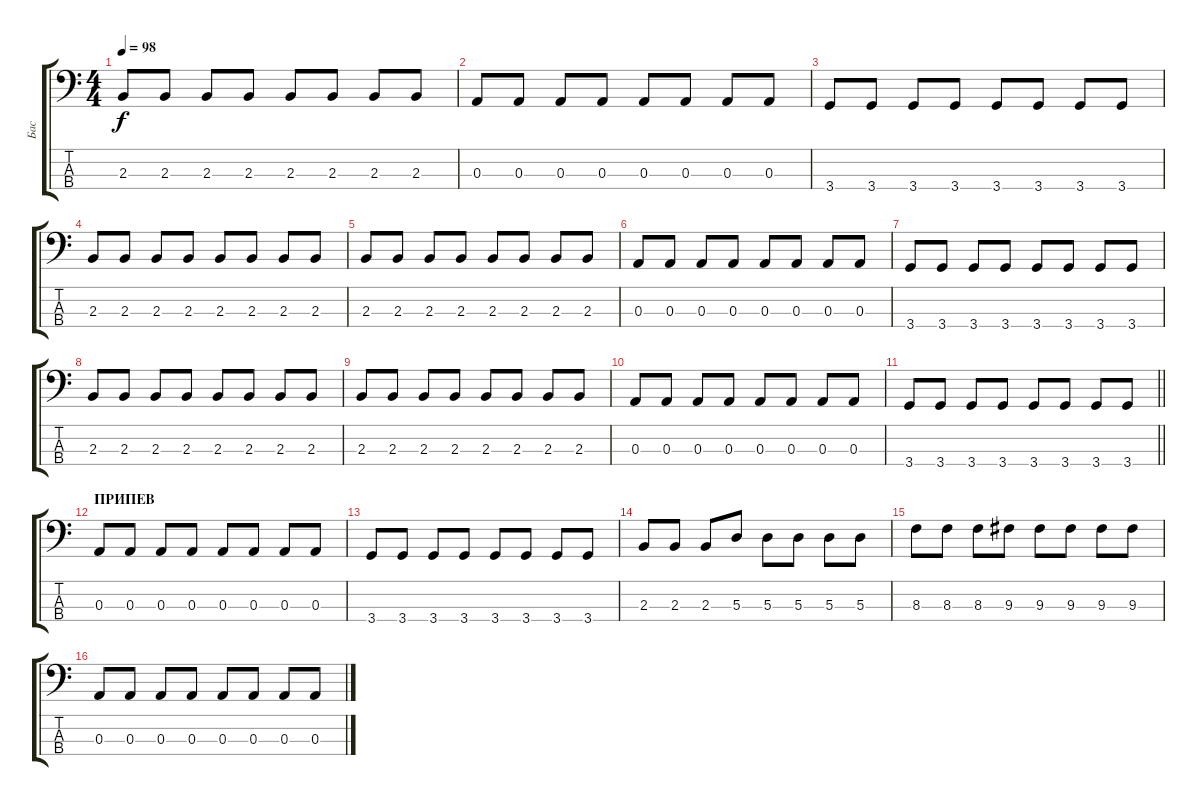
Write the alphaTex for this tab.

\track ("Бас" "Бас") {instrument electricbassfinger}
\staff {score tabs}
\tuning (G2 D2 A1 E1) {hide}
\ts (4 4)
\tempo 98
\clef f4
\ks c
2.3.8{dy f} 2.3.8 2.3.8 2.3.8 2.3.8 2.3.8 2.3.8 2.3.8 |
0.3.8 0.3.8 0.3.8 0.3.8 0.3.8 0.3.8 0.3.8 0.3.8 |
3.4.8 3.4.8 3.4.8 3.4.8 3.4.8 3.4.8 3.4.8 3.4.8 |
2.3.8 2.3.8 2.3.8 2.3.8 2.3.8 2.3.8 2.3.8 2.3.8 |
2.3.8 2.3.8 2.3.8 2.3.8 2.3.8 2.3.8 2.3.8 2.3.8 |
0.3.8 0.3.8 0.3.8 0.3.8 0.3.8 0.3.8 0.3.8 0.3.8 |
3.4.8 3.4.8 3.4.8 3.4.8 3.4.8 3.4.8 3.4.8 3.4.8 |
2.3.8 2.3.8 2.3.8 2.3.8 2.3.8 2.3.8 2.3.8 2.3.8 |
2.3.8 2.3.8 2.3.8 2.3.8 2.3.8 2.3.8 2.3.8 2.3.8 |
0.3.8 0.3.8 0.3.8 0.3.8 0.3.8 0.3.8 0.3.8 0.3.8 |
\barLineRight lightlight
3.4.8 3.4.8 3.4.8 3.4.8 3.4.8 3.4.8 3.4.8 3.4.8 |
\section ("" "ПРИПЕВ")
0.3.8 0.3.8 0.3.8 0.3.8 0.3.8 0.3.8 0.3.8 0.3.8 |
3.4.8 3.4.8 3.4.8 3.4.8 3.4.8 3.4.8 3.4.8 3.4.8 |
2.3.8 2.3.8 2.3.8 5.3.8 5.3.8 5.3.8 5.3.8 5.3.8 |
8.3.8 8.3.8 8.3.8 9.3.8 9.3.8 9.3.8 9.3.8 9.3.8 |
0.3.8 0.3.8 0.3.8 0.3.8 0.3.8 0.3.8 0.3.8 0.3.8
